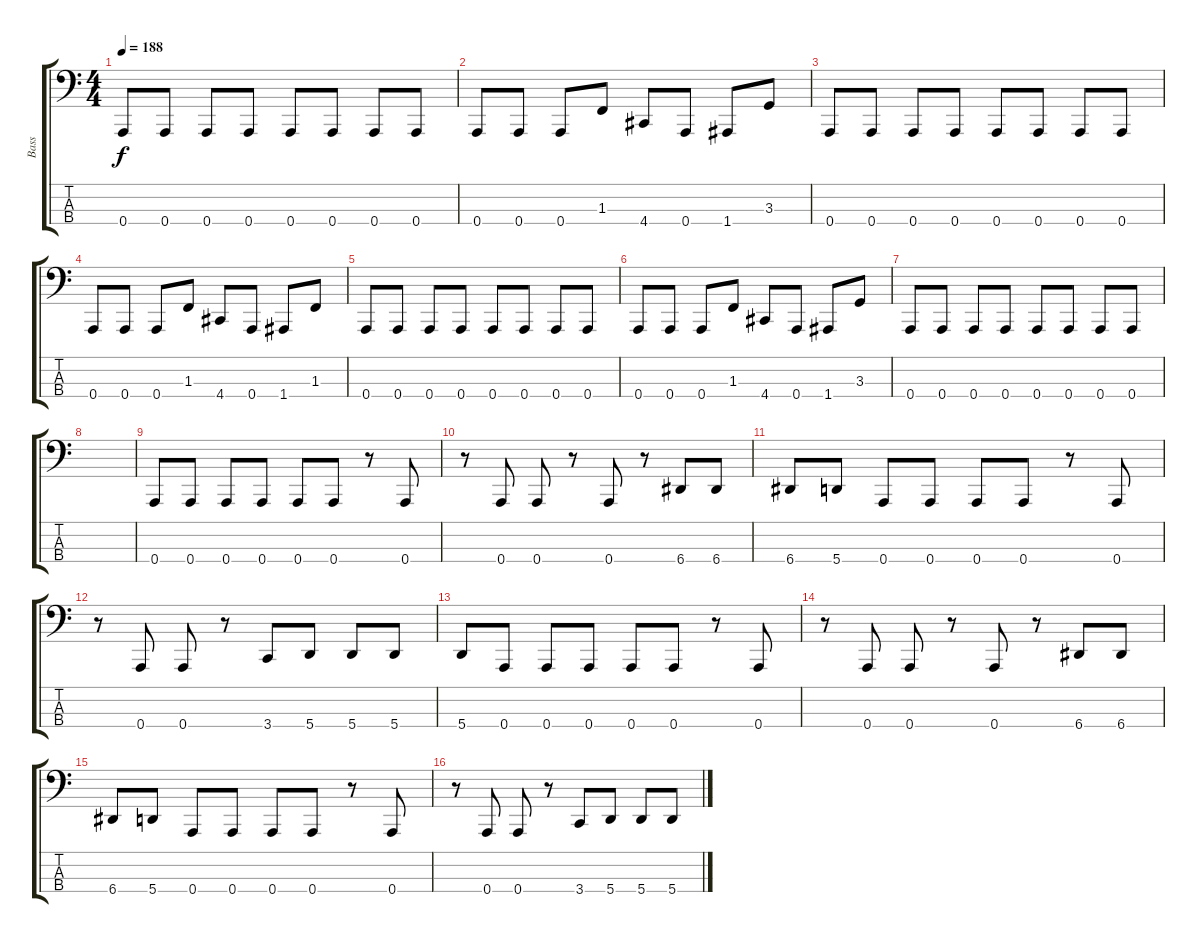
\track ("Bass" "Bass") {instrument electricbasspick}
\staff {score tabs}
\tuning (D2 A1 E1 A0) {hide}
\ts (4 4)
\tempo 188
\clef f4
\ks c
0.4.8{dy f} 0.4.8 0.4.8 0.4.8 0.4.8 0.4.8 0.4.8 0.4.8 |
0.4.8 0.4.8 0.4.8 1.3.8 4.4.8 0.4.8 1.4.8 3.3.8 |
0.4.8 0.4.8 0.4.8 0.4.8 0.4.8 0.4.8 0.4.8 0.4.8 |
0.4.8 0.4.8 0.4.8 1.3.8 4.4.8 0.4.8 1.4.8 1.3.8 |
0.4.8 0.4.8 0.4.8 0.4.8 0.4.8 0.4.8 0.4.8 0.4.8 |
0.4.8 0.4.8 0.4.8 1.3.8 4.4.8 0.4.8 1.4.8 3.3.8 |
0.4.8 0.4.8 0.4.8 0.4.8 0.4.8 0.4.8 0.4.8 0.4.8 |
|
0.4.8 0.4.8 0.4.8 0.4.8 0.4.8 0.4.8 r.8 0.4.8 |
r.8 0.4.8 0.4.8 r.8 0.4.8 r.8 6.4.8 6.4.8 |
6.4.8 5.4.8 0.4.8 0.4.8 0.4.8 0.4.8 r.8 0.4.8 |
r.8 0.4.8 0.4.8 r.8 3.4.8 5.4.8 5.4.8 5.4.8 |
5.4.8 0.4.8 0.4.8 0.4.8 0.4.8 0.4.8 r.8 0.4.8 |
r.8 0.4.8 0.4.8 r.8 0.4.8 r.8 6.4.8 6.4.8 |
6.4.8 5.4.8 0.4.8 0.4.8 0.4.8 0.4.8 r.8 0.4.8 |
r.8 0.4.8 0.4.8 r.8 3.4.8 5.4.8 5.4.8 5.4.8
